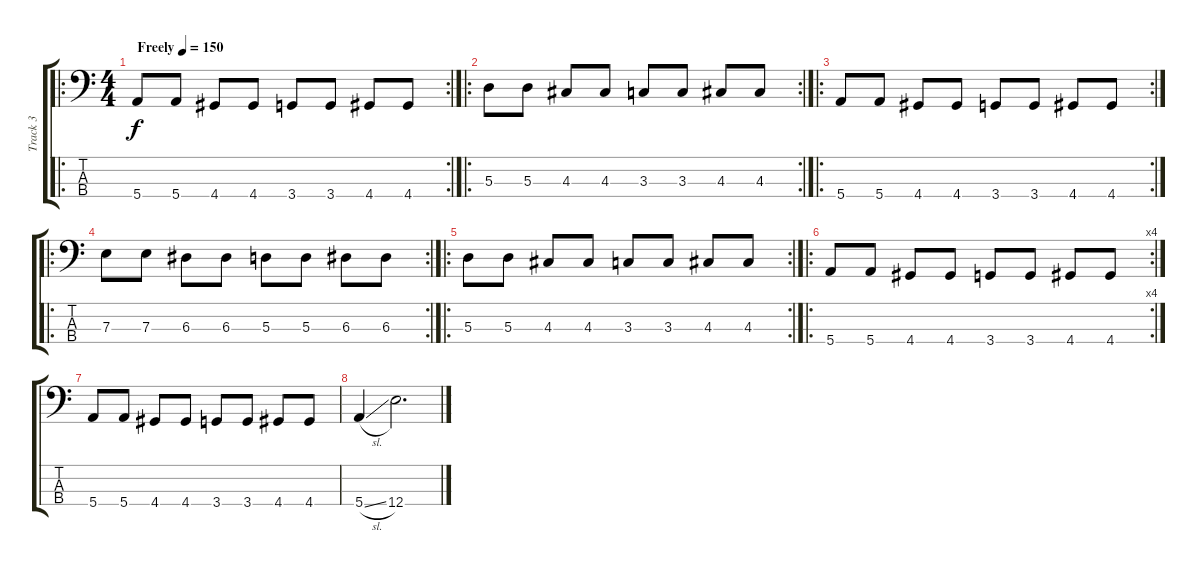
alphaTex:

\track ("Track 3" "Track 3") {instrument electricbassfinger}
\staff {score tabs}
\tuning (G2 D2 A1 E1) {hide}
\ro
\rc 2
\ts (4 4)
\tempo (150 "Freely")
\clef f4
\ks c
5.4.8{dy f instrument electricbassfinger} 5.4.8 4.4.8 4.4.8 3.4.8 3.4.8 4.4.8 4.4.8 |
\ro
\rc 2
5.3.8 5.3.8 4.3.8 4.3.8 3.3.8 3.3.8 4.3.8 4.3.8 |
\ro
\rc 2
5.4.8 5.4.8 4.4.8 4.4.8 3.4.8 3.4.8 4.4.8 4.4.8 |
\ro
\rc 2
7.3.8 7.3.8 6.3.8 6.3.8 5.3.8 5.3.8 6.3.8 6.3.8 |
\ro
\rc 2
5.3.8 5.3.8 4.3.8 4.3.8 3.3.8 3.3.8 4.3.8 4.3.8 |
\ro
\rc 4
5.4.8 5.4.8 4.4.8 4.4.8 3.4.8 3.4.8 4.4.8 4.4.8 |
5.4.8 5.4.8 4.4.8 4.4.8 3.4.8 3.4.8 4.4.8 4.4.8 |
5.4{sl}.4 12.4.2{d}
